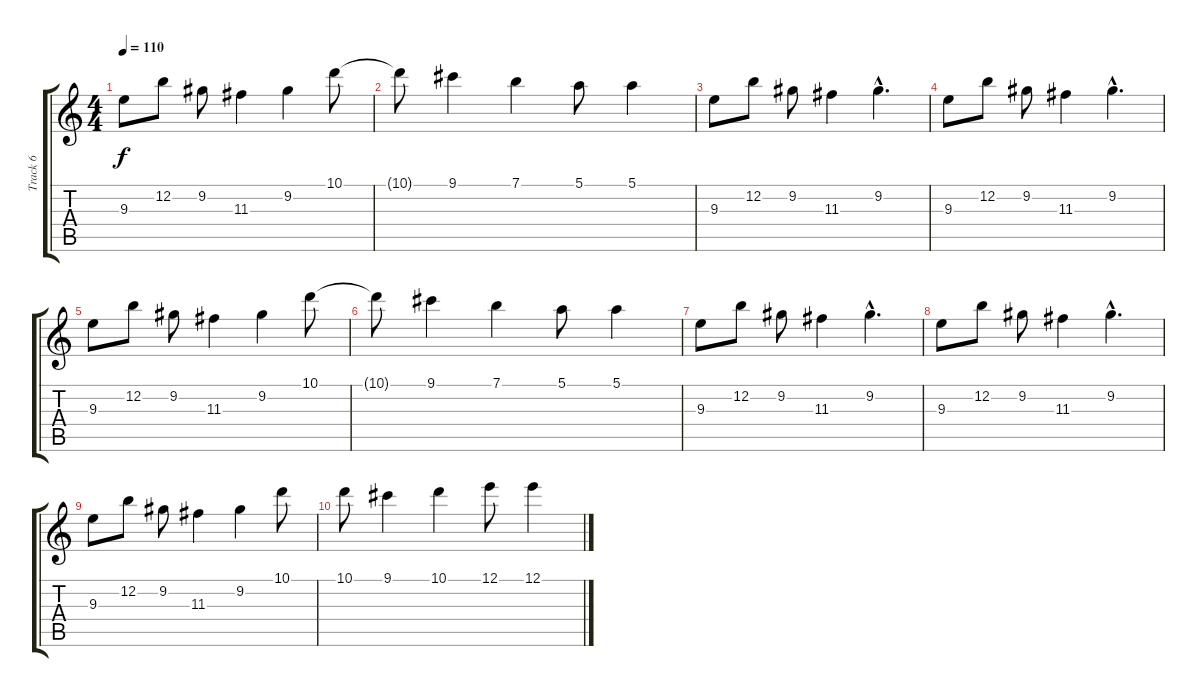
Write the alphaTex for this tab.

\track ("Track 6" "Track 6") {instrument electricguitarjazz}
\staff {score tabs}
\tuning (E4 B3 G3 D3 A2 E2) {hide}
\ts (4 4)
\tempo 110
\clef g2
\ks c
9.3.8{dy f} 12.2.8 9.2.8 11.3.4 9.2.4 10.1.8 |
10.1{t}.8 9.1.4 7.1.4 5.1.8 5.1.4 |
9.3.8 12.2.8 9.2.8 11.3.4 9.2{hac}.4{d} |
9.3.8 12.2.8 9.2.8 11.3.4 9.2{hac}.4{d} |
9.3.8 12.2.8 9.2.8 11.3.4 9.2.4 10.1.8 |
10.1{t}.8 9.1.4 7.1.4 5.1.8 5.1.4 |
9.3.8 12.2.8 9.2.8 11.3.4 9.2{hac}.4{d} |
9.3.8 12.2.8 9.2.8 11.3.4 9.2{hac}.4{d} |
9.3.8 12.2.8 9.2.8 11.3.4 9.2.4 10.1.8 |
10.1.8 9.1.4 10.1.4 12.1.8 12.1.4
